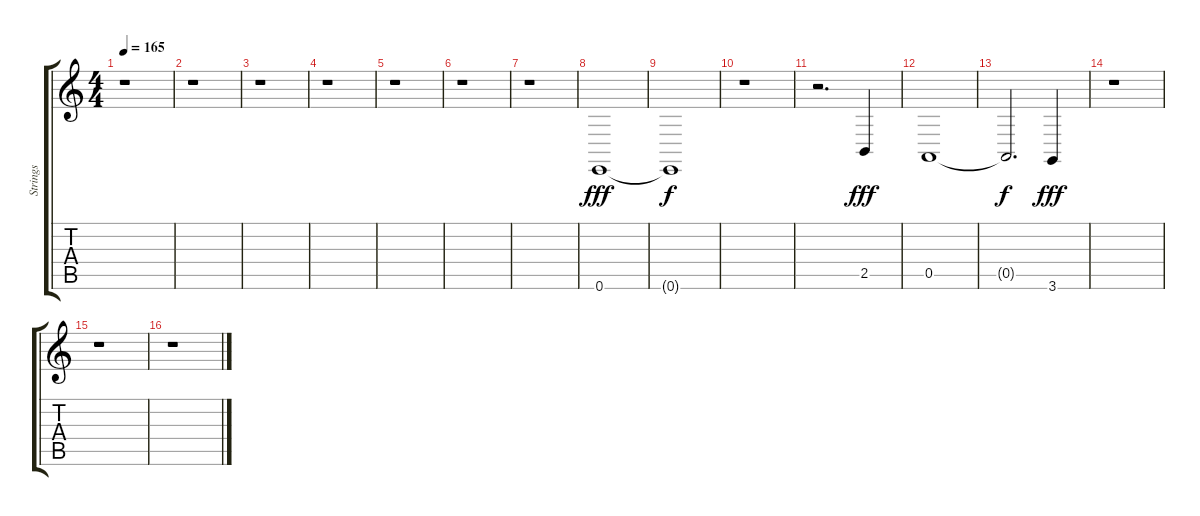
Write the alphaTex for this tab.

\track ("Strings" "Strings") {instrument stringensemble1}
\staff {score tabs}
\tuning (E4 B3 G3 D3 A2 E2) {hide}
\ts (4 4)
\tempo 165
\clef g2
\ks c
r.1{dy f} |
r.1 |
r.1 |
r.1 |
r.1 |
r.1 |
r.1 |
0.6.1{dy fff} |
0.6{t}.1{dy f} |
r.1 |
r.2{d} 2.5.4{dy fff} |
0.5.1 |
0.5{t}.2{d dy f} 3.6.4{dy fff} |
r.1 |
r.1 |
r.1
